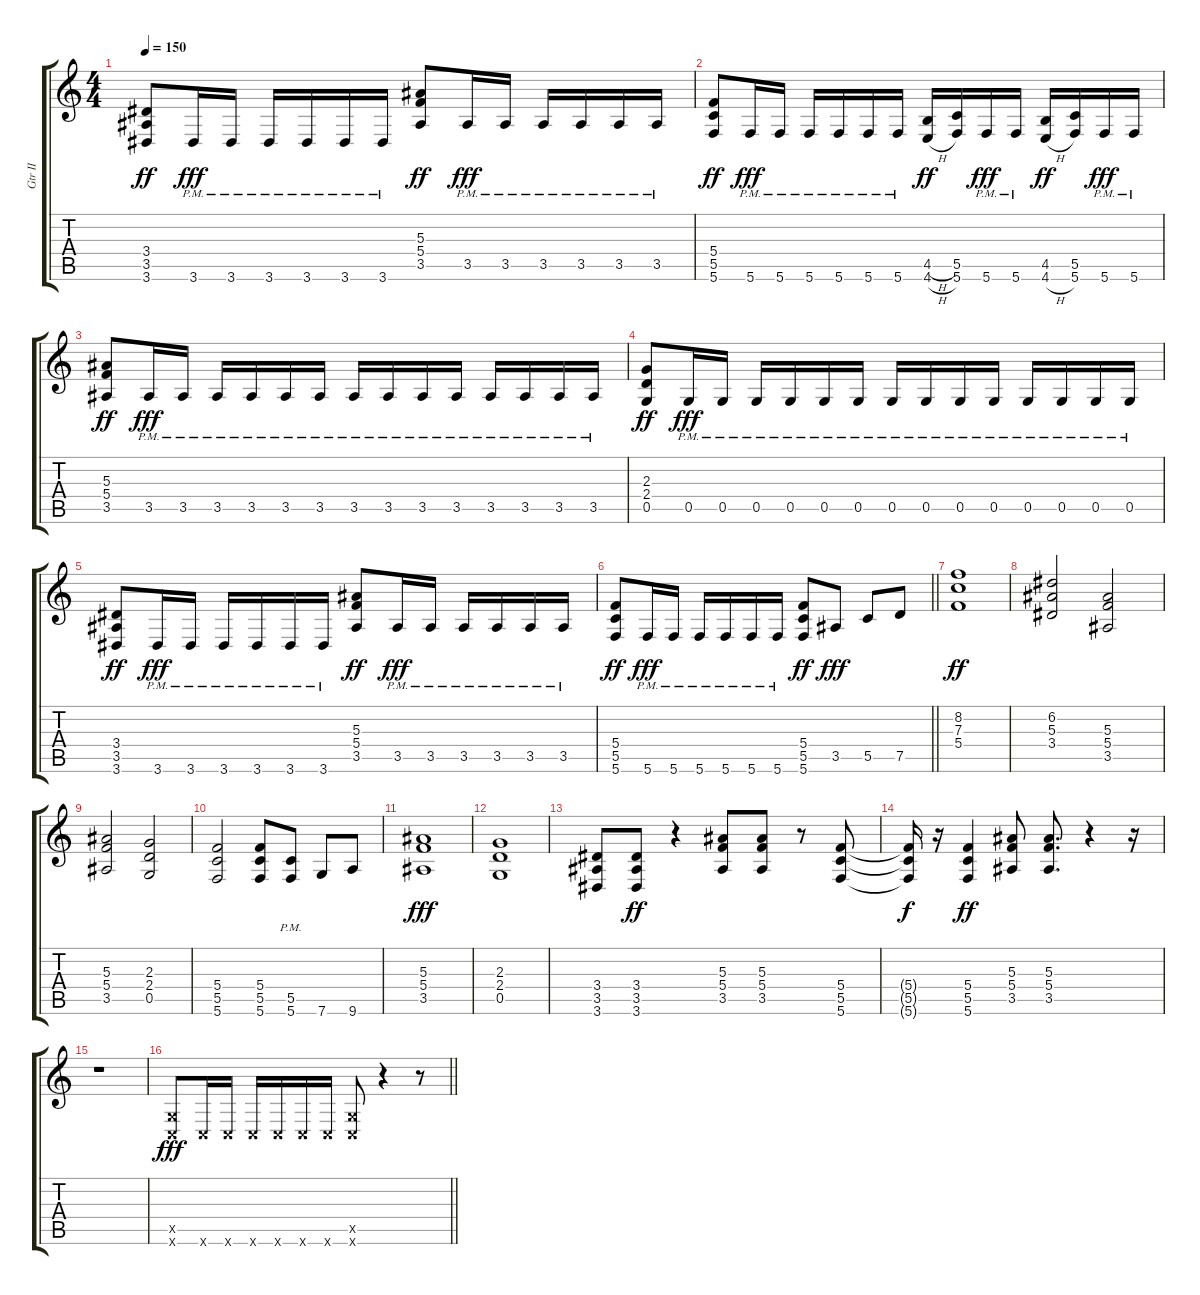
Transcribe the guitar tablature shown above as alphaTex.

\track ("Gtr II" "Gtr II") {instrument overdrivenguitar}
\staff {score tabs}
\tuning (D4 A3 F3 C3 G2 C2) {hide}
\ts (4 4)
\tempo 150
\clef g2
\ks c
(3.4 3.5 3.6).8{dy ff} 3.6{pm}.16{dy fff} 3.6{pm}.16 3.6{pm}.16 3.6{pm}.16 3.6{pm}.16 3.6{pm}.16 (5.3 5.4 3.5).8{dy ff} 3.5{pm}.16{dy fff} 3.5{pm}.16 3.5{pm}.16 3.5{pm}.16 3.5{pm}.16 3.5{pm}.16 |
(5.4 5.5 5.6).8{dy ff} 5.6{pm}.16{dy fff} 5.6{pm}.16 5.6{pm}.16 5.6{pm}.16 5.6{pm}.16 5.6{pm}.16 (4.5{h} 4.6{h}).16{dy ff} (5.5 5.6).16 5.6{pm}.16{dy fff} 5.6{pm}.16 (4.5 4.6{h}).16{dy ff} (5.5 5.6).16 5.6{pm}.16{dy fff} 5.6{pm}.16 |
(5.3 5.4 3.5).8{dy ff} 3.5{pm}.16{dy fff} 3.5{pm}.16 3.5{pm}.16 3.5{pm}.16 3.5{pm}.16 3.5{pm}.16 3.5{pm}.16 3.5{pm}.16 3.5{pm}.16 3.5{pm}.16 3.5{pm}.16 3.5{pm}.16 3.5{pm}.16 3.5{pm}.16 |
(2.3 2.4 0.5).8{dy ff} 0.5{pm}.16{dy fff} 0.5{pm}.16 0.5{pm}.16 0.5{pm}.16 0.5{pm}.16 0.5{pm}.16 0.5{pm}.16 0.5{pm}.16 0.5{pm}.16 0.5{pm}.16 0.5{pm}.16 0.5{pm}.16 0.5{pm}.16 0.5{pm}.16 |
(3.4 3.5 3.6).8{dy ff} 3.6{pm}.16{dy fff} 3.6{pm}.16 3.6{pm}.16 3.6{pm}.16 3.6{pm}.16 3.6{pm}.16 (5.3 5.4 3.5).8{dy ff} 3.5{pm}.16{dy fff} 3.5{pm}.16 3.5{pm}.16 3.5{pm}.16 3.5{pm}.16 3.5{pm}.16 |
\barLineRight lightlight
(5.4 5.5 5.6).8{dy ff} 5.6{pm}.16{dy fff} 5.6{pm}.16 5.6{pm}.16 5.6{pm}.16 5.6{pm}.16 5.6{pm}.16 (5.4 5.5 5.6).8{dy ff} 3.5.8{dy fff} 5.5.8 7.5.8 |
(8.2 7.3 5.4).1{dy ff} |
(6.2 5.3 3.4).2 (5.3 5.4 3.5).2 |
(5.3 5.4 3.5).2 (2.3 2.4 0.5).2 |
(5.4 5.5 5.6).2 (5.4 5.5 5.6).8 (5.5{pm} 5.6{pm}).8 7.6.8 9.6.8 |
(5.3 5.4 3.5).1{dy fff} |
(2.3 2.4 0.5).1 |
(3.4 3.5 3.6).8 (3.4 3.5 3.6).8{dy ff} r.4 (5.3 5.4 3.5).8 (5.3 5.4 3.5).8 r.8 (5.4 5.5 5.6).8 |
(5.4{t} 5.5{t} 5.6{t}).16{dy f} r.16 (5.4 5.5 5.6).4{dy ff} (5.3 5.4 3.5).8 (5.3 5.4 3.5).8{d} r.4 r.16 |
r.1 |
\barLineRight lightlight
(0.5{x} 0.6{x}).8{dy fff} 0.6{x}.16 0.6{x}.16 0.6{x}.16 0.6{x}.16 0.6{x}.16 0.6{x}.16 (0.5{x} 0.6{x}).8 r.4 r.8
